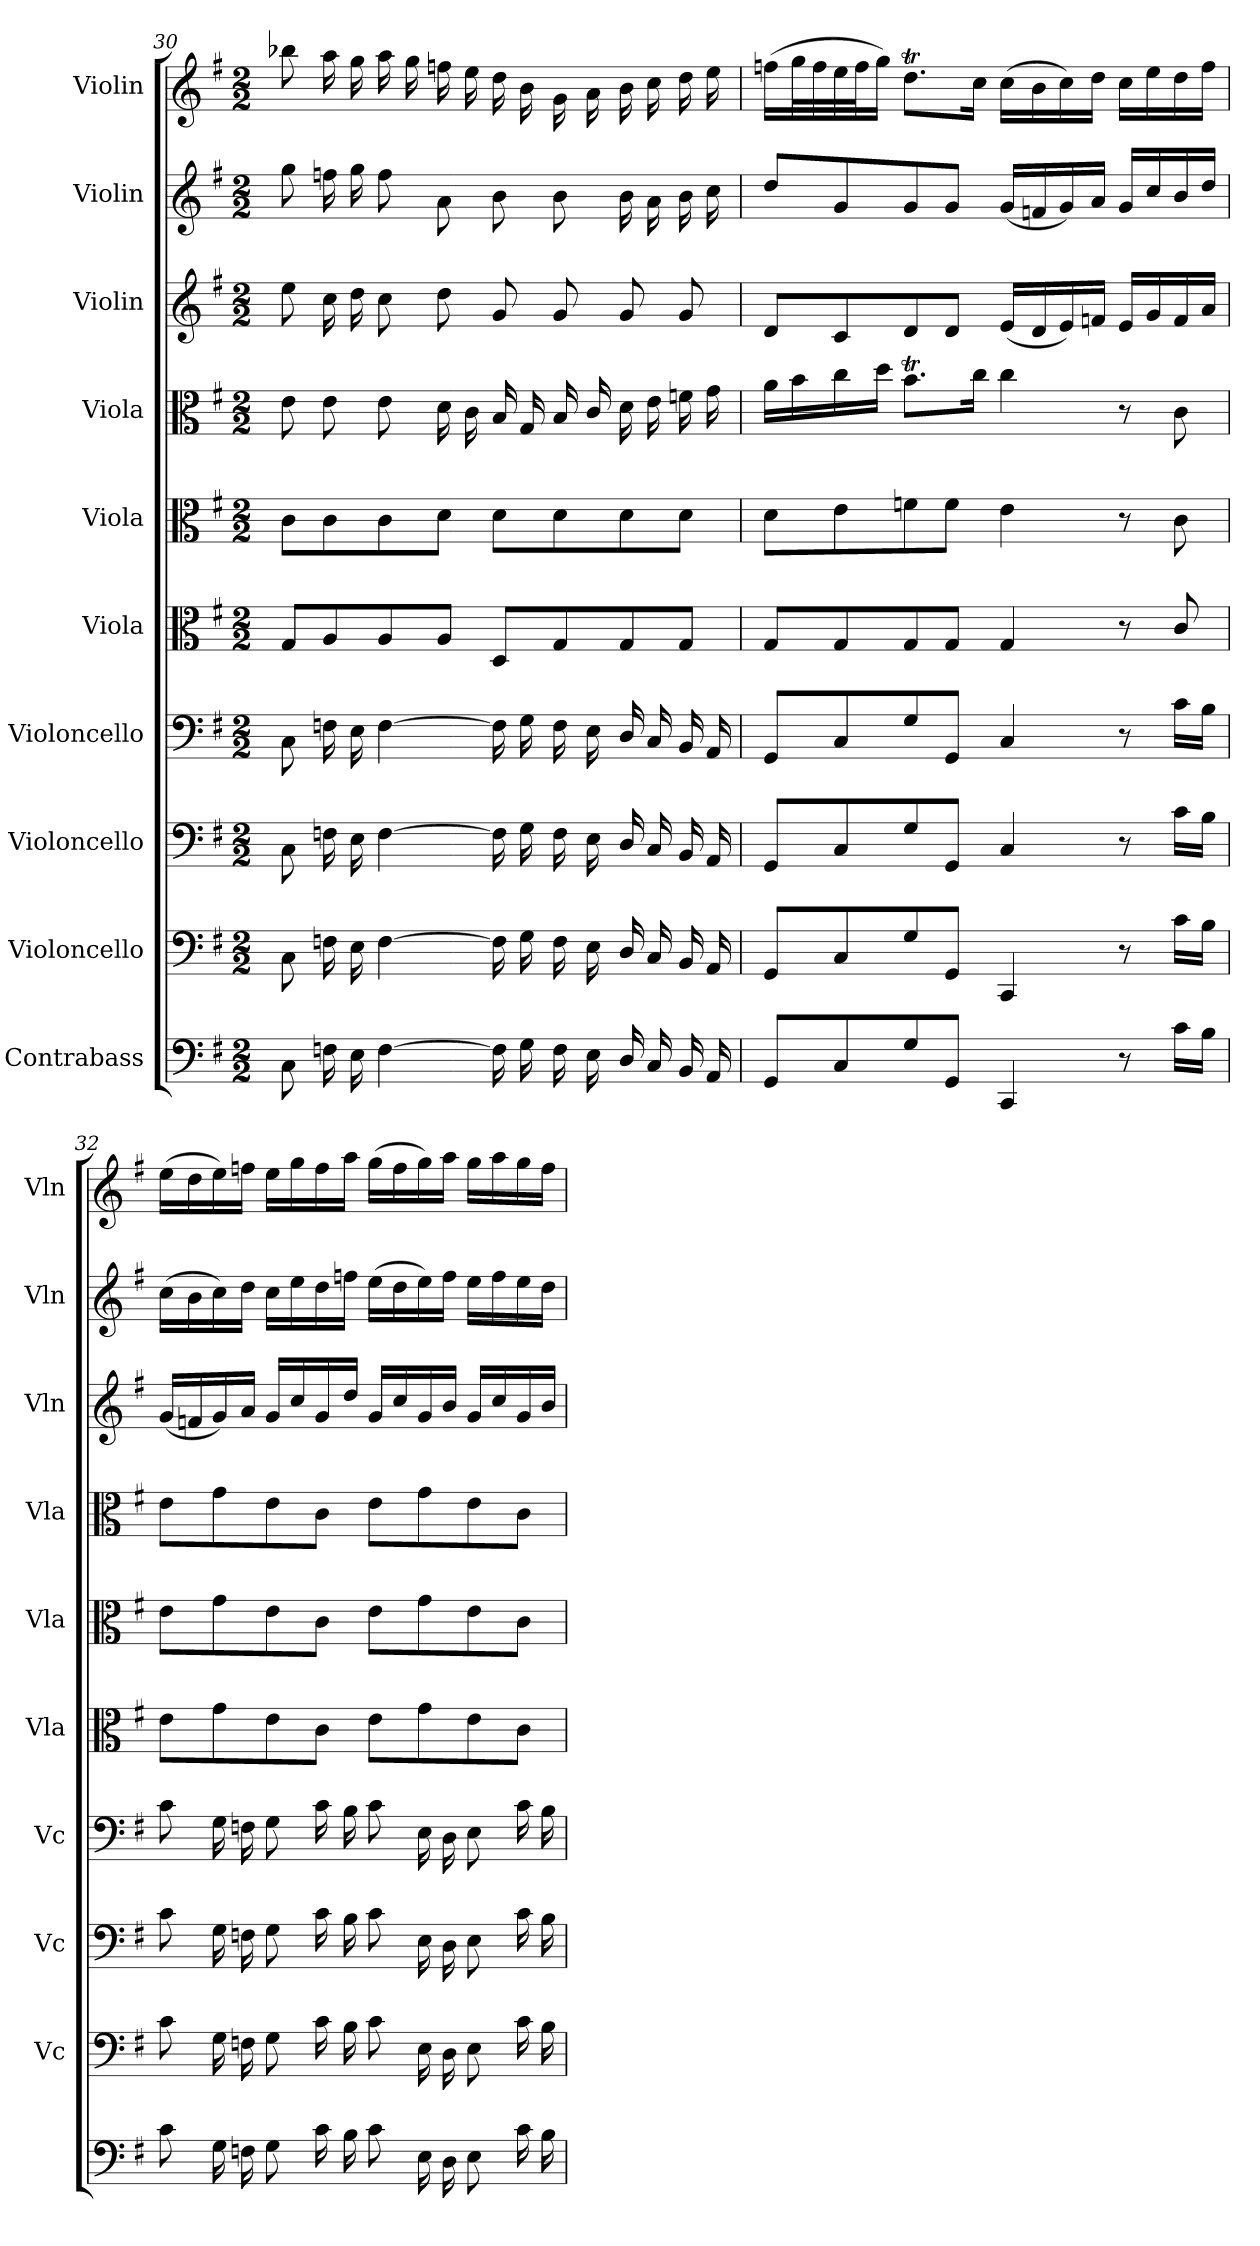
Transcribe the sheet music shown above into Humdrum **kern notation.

**kern	**kern	**kern	**kern	**kern	**kern	**kern	**kern	**kern	**kern
*part10	*part9	*part8	*part7	*part6	*part5	*part4	*part3	*part2	*part1
*staff10	*staff9	*staff8	*staff7	*staff6	*staff5	*staff4	*staff3	*staff2	*staff1
*I"Contrabass	*I"Violoncello	*I"Violoncello	*I"Violoncello	*I"Viola	*I"Viola	*I"Viola	*I"Violin	*I"Violin	*I"Violin
*	*I'Vc	*I'Vc	*I'Vc	*I'Vla	*I'Vla	*I'Vla	*I'Vln	*I'Vln	*I'Vln
*clefF4	*clefF4	*clefF4	*clefF4	*clefC3	*clefC3	*clefC3	*clefG2	*clefG2	*clefG2
*k[f#]	*k[f#]	*k[f#]	*k[f#]	*k[f#]	*k[f#]	*k[f#]	*k[f#]	*k[f#]	*k[f#]
*G:	*G:	*G:	*G:	*G:	*G:	*G:	*G:	*G:	*G:
*M2/2	*M2/2	*M2/2	*M2/2	*M2/2	*M2/2	*M2/2	*M2/2	*M2/2	*M2/2
=30	=30	=30	=30	=30	=30	=30	=30	=30	=30
8C\	8C\	8C\	8C\	8G/L	8c\L	8e\	8ee\	8gg\	8bb-X\
16Fn\	16Fn\	16Fn\	16Fn\	8A/	8c\	8e\	16cc\	16ffn\	16aa\
16E\	16E\	16E\	16E\	.	.	.	16dd\	16gg\	16gg\
[4F\	[4F\	[4F\	[4F\	8A/	8c\	8e\	8cc\	8ff\	16aa\
.	.	.	.	.	.	.	.	.	16gg\
.	.	.	.	8A/J	8d\J	16d\	8dd\	8a\	16ffn\
.	.	.	.	.	.	16c\	.	.	16ee\
16F\]	16F\]	16F\]	16F\]	8D/L	8d\L	16B/	8g/	8b\	16dd\
16G\	16G\	16G\	16G\	.	.	16G/	.	.	16b\
16F\	16F\	16F\	16F\	8G/	8d\	16B/	8g/	8b\	16g\
16E\	16E\	16E\	16E\	.	.	16c/	.	.	16a\
16D/	16D/	16D/	16D/	8G/	8d\	16d\	8g/	16b\	16b\
16C/	16C/	16C/	16C/	.	.	16e\	.	16a\	16cc\
16BB/	16BB/	16BB/	16BB/	8G/J	8d\J	16fn\	8g/	16b\	16dd\
16AA/	16AA/	16AA/	16AA/	.	.	16g\	.	16cc\	16ee\
=31	=31	=31	=31	=31	=31	=31	=31	=31	=31
8GG/L	8GG/L	8GG/L	8GG/L	8G/L	8d\L	16a\LL	8d/L	8dd/L	(16ffn\LL
.	.	.	.	.	.	16b\	.	.	32gg\L
.	.	.	.	.	.	.	.	.	32ff\
8C/	8C/	8C/	8C/	8G/	8e\	16cc\	8c/	8g/	32ee\
.	.	.	.	.	.	.	.	.	32ff\J
.	.	.	.	.	.	16dd\JJ	.	.	16gg\JJ)
8G/	8G/	8G/	8G/	8G/	8fn\	8.bt\L	8d/	8g/	8.ddT\L
8GG/J	8GG/J	8GG/J	8GG/J	8G/J	8f\J	.	8d/J	8g/J	.
.	.	.	.	.	.	16cc\Jk	.	.	16cc\Jk
4CC/	4CC/	4C/	4C/	4G/	4e\	4cc\	(16e/LL	(16g/LL	(16cc\LL
.	.	.	.	.	.	.	16d/	16fn/	16b\
.	.	.	.	.	.	.	16e/)	16g/)	16cc\)
.	.	.	.	.	.	.	16fn/JJ	16a/JJ	16dd\JJ
8r	8r	8r	8r	8r	8r	8r	16e/LL	16g/LL	16cc\LL
.	.	.	.	.	.	.	16g/	16cc/	16ee\
16c\LL	16c\LL	16c\LL	16c\LL	8c/	8c\	8c\	16f/	16b/	16dd\
16B\JJ	16B\JJ	16B\JJ	16B\JJ	.	.	.	16a/JJ	16dd/JJ	16ff\JJ
=32	=32	=32	=32	=32	=32	=32	=32	=32	=32
8c\	8c\	8c\	8c\	8e\L	8e\L	8e\L	(16g/LL	(16cc\LL	(16ee\LL
.	.	.	.	.	.	.	16fn/	16b\	16dd\
16G\	16G\	16G\	16G\	8g\	8g\	8g\	16g/)	16cc\)	16ee\)
16Fn\	16Fn\	16Fn\	16Fn\	.	.	.	16a/JJ	16dd\JJ	16ffn\JJ
8G\	8G\	8G\	8G\	8e\	8e\	8e\	16g/LL	16cc\LL	16ee\LL
.	.	.	.	.	.	.	16cc/	16ee\	16gg\
16c\	16c\	16c\	16c\	8c\J	8c\J	8c\J	16g/	16dd\	16ff\
16B\	16B\	16B\	16B\	.	.	.	16dd/JJ	16ffn\JJ	16aa\JJ
8c\	8c\	8c\	8c\	8e\L	8e\L	8e\L	16g/LL	(16ee\LL	(16gg\LL
.	.	.	.	.	.	.	16cc/	16dd\	16ff\
16E\	16E\	16E\	16E\	8g\	8g\	8g\	16g/	16ee\)	16gg\)
16D\	16D\	16D\	16D\	.	.	.	16b/JJ	16ff\JJ	16aa\JJ
8E\	8E\	8E\	8E\	8e\	8e\	8e\	16g/LL	16ee\LL	16gg\LL
.	.	.	.	.	.	.	16cc/	16ff\	16aa\
16c\	16c\	16c\	16c\	8c\J	8c\J	8c\J	16g/	16ee\	16gg\
16B\	16B\	16B\	16B\	.	.	.	16b/JJ	16dd\JJ	16ff\JJ
=	=	=	=	=	=	=	=	=	=
*-	*-	*-	*-	*-	*-	*-	*-	*-	*-
